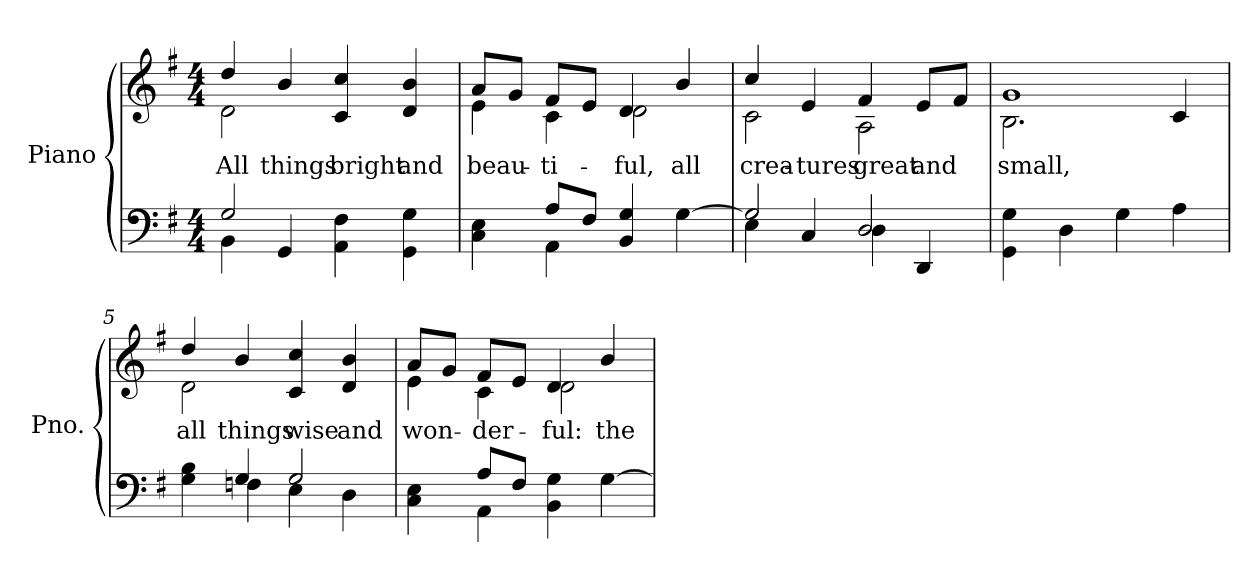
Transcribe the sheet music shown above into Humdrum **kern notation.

**kern	**kern	**text
*part2	*part1	*part1
*staff2	*staff1	*staff1
*I"Piano	*I"Piano	*
*I'Pno.	*I'Pno.	*
!!LO:PB:g=z
*clefF4	*clefG2	*
*k[f#]	*k[f#]	*
*G:	*G:	*
*M4/4	*M4/4	*
=1	=1	=1
*^	*	*
!	!	!LO:TX:a:i:t=Refrain (Unison)	!
!	!	!	!LO:LY:b:color=#000000
*	*	*^	*
2Gi/	4BBi\	4ddi/	2di\	All
!	!	!	!	!LO:LY:b:color=#000000
.	4GGi/	4bi/	.	things
!	!	!	!	!LO:LY:b:color=#000000
4AAi\ 4F#i	2ryy	4ci/ 4cci	2ryy	bright
!	!	!	!	!LO:LY:b:color=#000000
4GGi\ 4Gi	.	4di/ 4bi	.	and
=2	=2	=2	=2	=2
!	!	!	!	!LO:LY:b:color=#000000
4Ci\ 4Ei	4ryy	8ai/L	4ei\	beau-
.	.	8gi/J	.	.
!	!	!	!	!LO:LY:b:color=#000000
8Ai/L	4AAi\	8f#i/L	4ci\	-ti-
8F#i/J	.	8ei/J	.	.
!	!	!	!	!LO:LY:b:color=#000000
4BBi/ 4Gi	2ryy	4di/	2di\	-ful,
!	!	!	!	!LO:LY:b:color=#000000
[4Gi\	.	4bi/	.	all
=3	=3	=3	=3	=3
!	!	!	!	!LO:LY:b:color=#000000
2Gi/]	4Ei\	4cci/	2ci\	crea-
!	!	!	!	!LO:LY:b:color=#000000
.	4Ci/	4ei/	.	-tures
!	!	!	!	!LO:LY:b:color=#000000
2Di/	4Di\	4f#i/	2Ai\	great
!	!	!	!	!LO:LY:b:color=#000000
.	4DDi/	8ei/L	.	and
.	.	8f#i/J	.	.
*v	*v	*	*	*
!!LO:LB:g=z	!!
=4	=4	=4	=4
!	!	!	!LO:LY:b:color=#000000
4GGi\ 4Gi	1gi	2.Bi\	small,
4Di\	.	.	.
4Gi\	.	.	.
4Ai\	.	4ci/	.
=5	=5	=5	=5
*^	*	*	*
!	!	!	!	!LO:LY:b:color=#000000
4Gi\ 4Bi	4ryy	4ddi/	2di\	all
!	!	!	!	!LO:LY:b:color=#000000
4Gi/	4Fni\	4bi/	.	things
!	!	!	!	!LO:LY:b:color=#000000
2Gi/	4Ei\	4ci/ 4cci	2ryy	wise
!	!	!	!	!LO:LY:b:color=#000000
.	4Di\	4di/ 4bi	.	and
=6	=6	=6	=6	=6
!	!	!	!	!LO:LY:b:color=#000000
4Ci\ 4Ei	4ryy	8ai/L	4ei\	won-
.	.	8gi/J	.	.
!	!	!	!	!LO:LY:b:color=#000000
8Ai/L	4AAi\	8f#i/L	4ci\	-der-
8F#i/J	.	8ei/J	.	.
!	!	!	!	!LO:LY:b:color=#000000
4BBi\ 4Gi	2ryy	4di/	2di\	-ful:
!	!	!	!	!LO:LY:b:color=#000000
[4Gi\	.	4bi/	.	the
*v	*v	*	*	*
*	*v	*v	*
=	=	=
*-	*-	*-
